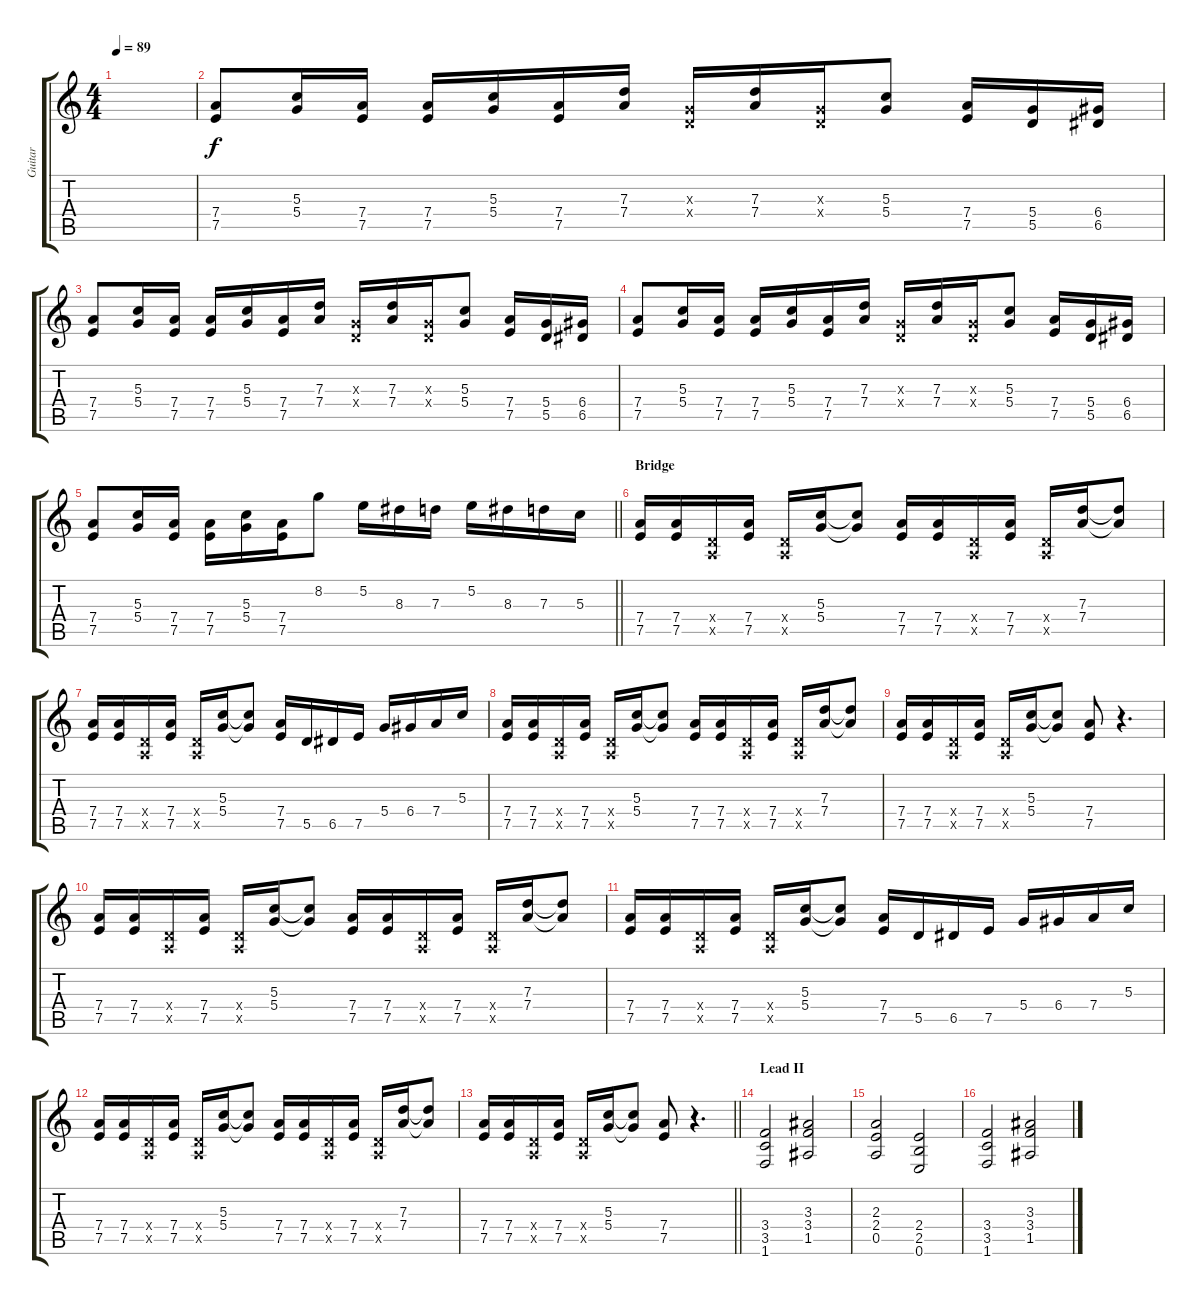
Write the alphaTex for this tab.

\track ("Guitar" "Guitar") {instrument distortionguitar}
\staff {score tabs}
\tuning (E4 B3 G3 D3 A2 E2) {hide}
\ts (4 4)
\tempo 89
\clef g2
\ks c
|
(7.4 7.5).8 (5.3 5.4).16 (7.4 7.5).16 (7.4 7.5).16 (5.3 5.4).16 (7.4 7.5).16 (7.3 7.4).16 (0.3{x} 0.4{x}).16 (7.3 7.4).16 (0.3{x} 0.4{x}).16 (5.3 5.4).8 (7.4 7.5).16 (5.4 5.5).16 (6.4 6.5).16 |
(7.4 7.5).8 (5.3 5.4).16 (7.4 7.5).16 (7.4 7.5).16 (5.3 5.4).16 (7.4 7.5).16 (7.3 7.4).16 (0.3{x} 0.4{x}).16 (7.3 7.4).16 (0.3{x} 0.4{x}).16 (5.3 5.4).8 (7.4 7.5).16 (5.4 5.5).16 (6.4 6.5).16 |
(7.4 7.5).8 (5.3 5.4).16 (7.4 7.5).16 (7.4 7.5).16 (5.3 5.4).16 (7.4 7.5).16 (7.3 7.4).16 (0.3{x} 0.4{x}).16 (7.3 7.4).16 (0.3{x} 0.4{x}).16 (5.3 5.4).8 (7.4 7.5).16 (5.4 5.5).16 (6.4 6.5).16 |
\barLineRight lightlight
(7.4 7.5).8 (5.3 5.4).16 (7.4 7.5).16 (7.4 7.5).16 (5.3 5.4).16 (7.4 7.5).16 8.2.8 5.2.16 8.3.16 7.3.16 5.2.16 8.3.16 7.3.16 5.3.16 |
\section ("" "Bridge")
(7.4 7.5).16 (7.4 7.5).16 (0.4{x} 0.5{x}).16 (7.4 7.5).16 (0.4{x} 0.5{x}).16 (5.3 5.4).16 (5.3{t} 5.4{t}).8 (7.4 7.5).16 (7.4 7.5).16 (0.4{x} 0.5{x}).16 (7.4 7.5).16 (0.4{x} 0.5{x}).16 (7.3 7.4).16 (7.3{t} 7.4{t}).8 |
(7.4 7.5).16 (7.4 7.5).16 (0.4{x} 0.5{x}).16 (7.4 7.5).16 (0.4{x} 0.5{x}).16 (5.3 5.4).16 (5.3{t} 5.4{t}).8 (7.4 7.5).16 5.5.16 6.5.16 7.5.16 5.4.16 6.4.16 7.4.16 5.3.16 |
(7.4 7.5).16 (7.4 7.5).16 (0.4{x} 0.5{x}).16 (7.4 7.5).16 (0.4{x} 0.5{x}).16 (5.3 5.4).16 (5.3{t} 5.4{t}).8 (7.4 7.5).16 (7.4 7.5).16 (0.4{x} 0.5{x}).16 (7.4 7.5).16 (0.4{x} 0.5{x}).16 (7.3 7.4).16 (7.3{t} 7.4{t}).8 |
(7.4 7.5).16 (7.4 7.5).16 (0.4{x} 0.5{x}).16 (7.4 7.5).16 (0.4{x} 0.5{x}).16 (5.3 5.4).16 (5.3{t} 5.4{t}).8 (7.4 7.5).8 r.4{d} |
(7.4 7.5).16 (7.4 7.5).16 (0.4{x} 0.5{x}).16 (7.4 7.5).16 (0.4{x} 0.5{x}).16 (5.3 5.4).16 (5.3{t} 5.4{t}).8 (7.4 7.5).16 (7.4 7.5).16 (0.4{x} 0.5{x}).16 (7.4 7.5).16 (0.4{x} 0.5{x}).16 (7.3 7.4).16 (7.3{t} 7.4{t}).8 |
(7.4 7.5).16 (7.4 7.5).16 (0.4{x} 0.5{x}).16 (7.4 7.5).16 (0.4{x} 0.5{x}).16 (5.3 5.4).16 (5.3{t} 5.4{t}).8 (7.4 7.5).16 5.5.16 6.5.16 7.5.16 5.4.16 6.4.16 7.4.16 5.3.16 |
(7.4 7.5).16 (7.4 7.5).16 (0.4{x} 0.5{x}).16 (7.4 7.5).16 (0.4{x} 0.5{x}).16 (5.3 5.4).16 (5.3{t} 5.4{t}).8 (7.4 7.5).16 (7.4 7.5).16 (0.4{x} 0.5{x}).16 (7.4 7.5).16 (0.4{x} 0.5{x}).16 (7.3 7.4).16 (7.3{t} 7.4{t}).8 |
\barLineRight lightlight
(7.4 7.5).16 (7.4 7.5).16 (0.4{x} 0.5{x}).16 (7.4 7.5).16 (0.4{x} 0.5{x}).16 (5.3 5.4).16 (5.3{t} 5.4{t}).8 (7.4 7.5).8 r.4{d} |
\section ("" "Lead II")
(3.4 3.5 1.6).2 (3.3 3.4 1.5).2 |
(2.3 2.4 0.5).2 (2.4 2.5 0.6).2 |
(3.4 3.5 1.6).2 (3.3 3.4 1.5).2
